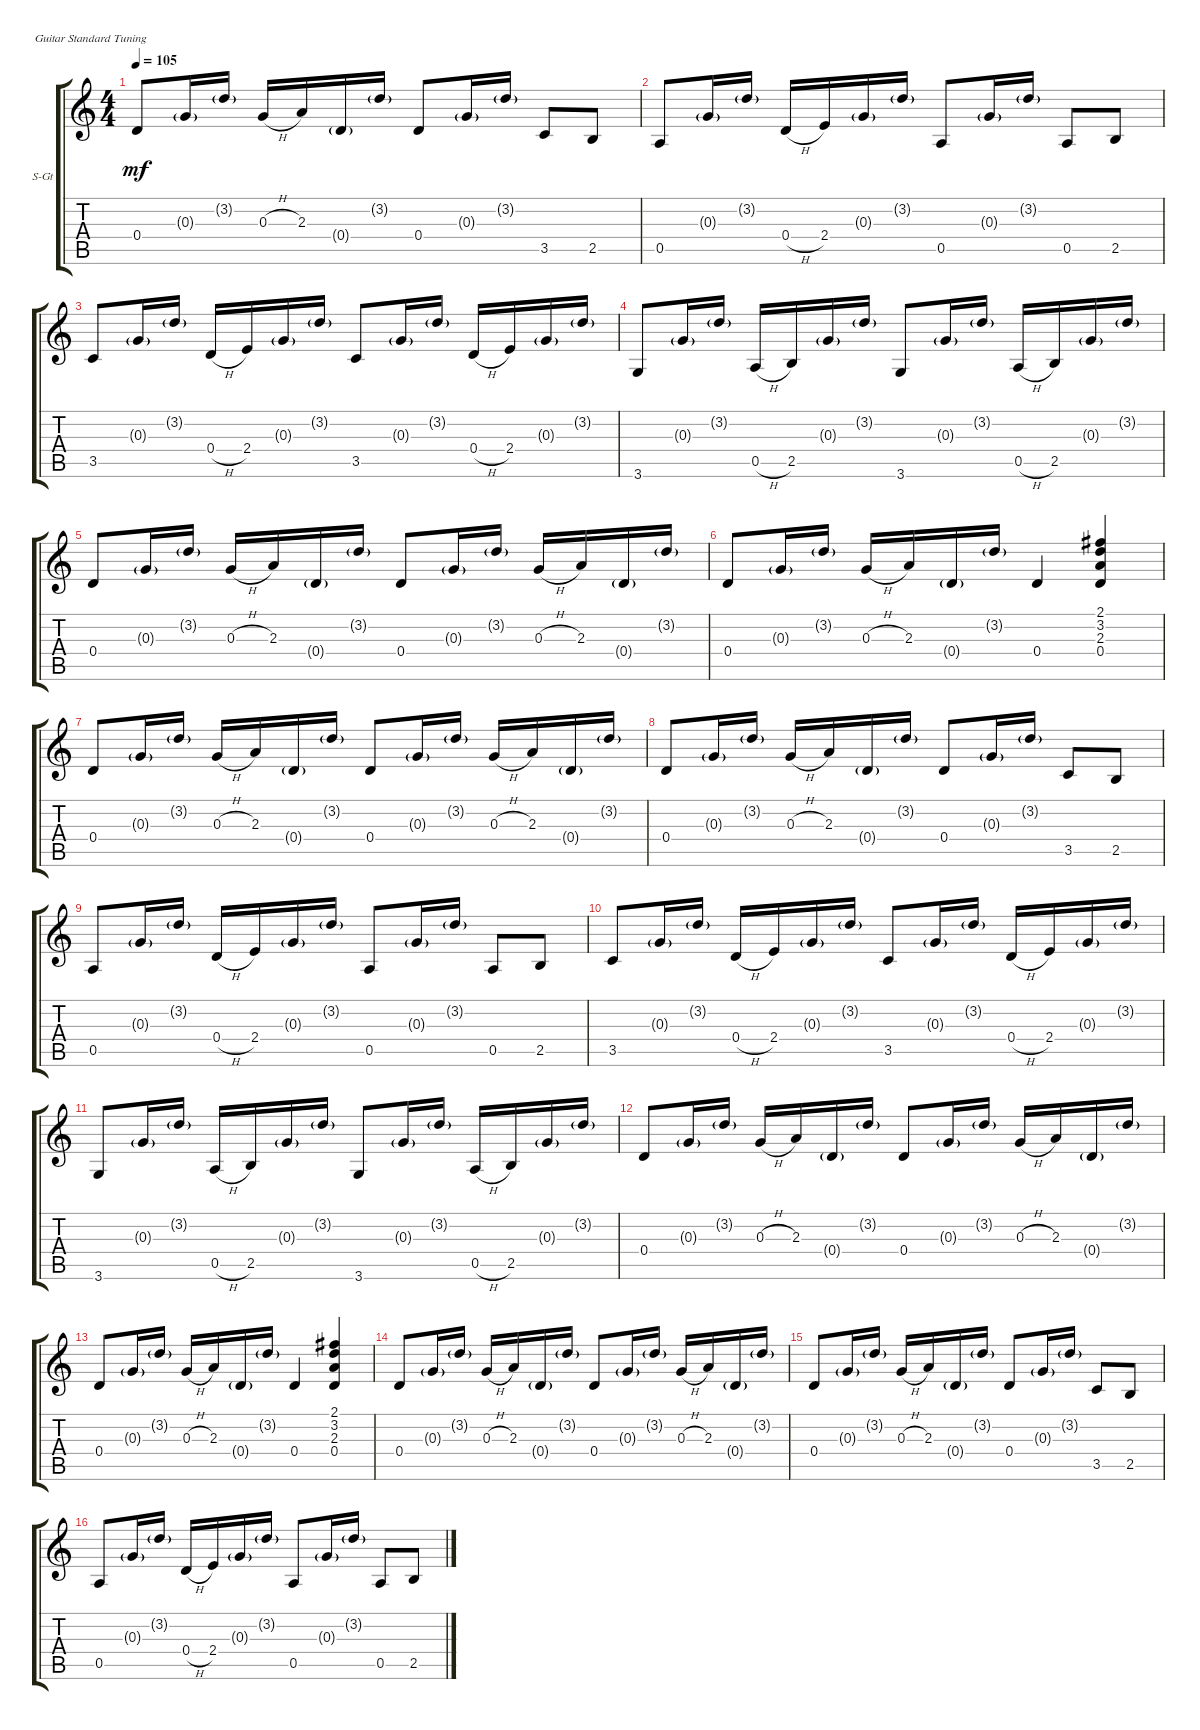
\defaultSystemsLayout 4
\bracketExtendMode groupsimilarinstruments
\firstSystemTrackNameOrientation horizontal
\otherSystemsTrackNameOrientation horizontal
\track ("Steel Guitar" "S-Gt") {instrument acousticguitarsteel}
\staff {score tabs}
\tuning (E4 B3 G3 D3 A2 E2)
\ts (4 4)
\tempo 105
\clef g2
\ks c
0.4.8{dy mf} 0.3{g}.16 3.2{g}.16 0.3{h}.16 2.3.16 0.4{g}.16 3.2{g}.16 0.4.8 0.3{g}.16 3.2{g}.16 3.5.8 2.5.8 |
0.5.8 0.3{g}.16 3.2{g}.16 0.4{h}.16 2.4.16 0.3{g}.16 3.2{g}.16 0.5.8 0.3{g}.16 3.2{g}.16 0.5.8 2.5.8 |
3.5.8 0.3{g}.16 3.2{g}.16 0.4{h}.16 2.4.16 0.3{g}.16 3.2{g}.16 3.5.8 0.3{g}.16 3.2{g}.16 0.4{h}.16 2.4.16 0.3{g}.16 3.2{g}.16 |
3.6.8 0.3{g}.16 3.2{g}.16 0.5{h}.16 2.5.16 0.3{g}.16 3.2{g}.16 3.6.8 0.3{g}.16 3.2{g}.16 0.5{h}.16 2.5.16 0.3{g}.16 3.2{g}.16 |
0.4.8 0.3{g}.16 3.2{g}.16 0.3{h}.16 2.3.16 0.4{g}.16 3.2{g}.16 0.4.8 0.3{g}.16 3.2{g}.16 0.3{h}.16 2.3.16 0.4{g}.16 3.2{g}.16 |
0.4.8 0.3{g}.16 3.2{g}.16 0.3{h}.16 2.3.16 0.4{g}.16 3.2{g}.16 0.4.4 (0.4 2.3 3.2 2.1).4 |
0.4.8 0.3{g}.16 3.2{g}.16 0.3{h}.16 2.3.16 0.4{g}.16 3.2{g}.16 0.4.8 0.3{g}.16 3.2{g}.16 0.3{h}.16 2.3.16 0.4{g}.16 3.2{g}.16 |
0.4.8 0.3{g}.16 3.2{g}.16 0.3{h}.16 2.3.16 0.4{g}.16 3.2{g}.16 0.4.8 0.3{g}.16 3.2{g}.16 3.5.8 2.5.8 |
0.5.8 0.3{g}.16 3.2{g}.16 0.4{h}.16 2.4.16 0.3{g}.16 3.2{g}.16 0.5.8 0.3{g}.16 3.2{g}.16 0.5.8 2.5.8 |
3.5.8 0.3{g}.16 3.2{g}.16 0.4{h}.16 2.4.16 0.3{g}.16 3.2{g}.16 3.5.8 0.3{g}.16 3.2{g}.16 0.4{h}.16 2.4.16 0.3{g}.16 3.2{g}.16 |
3.6.8 0.3{g}.16 3.2{g}.16 0.5{h}.16 2.5.16 0.3{g}.16 3.2{g}.16 3.6.8 0.3{g}.16 3.2{g}.16 0.5{h}.16 2.5.16 0.3{g}.16 3.2{g}.16 |
0.4.8 0.3{g}.16 3.2{g}.16 0.3{h}.16 2.3.16 0.4{g}.16 3.2{g}.16 0.4.8 0.3{g}.16 3.2{g}.16 0.3{h}.16 2.3.16 0.4{g}.16 3.2{g}.16 |
0.4.8 0.3{g}.16 3.2{g}.16 0.3{h}.16 2.3.16 0.4{g}.16 3.2{g}.16 0.4.4 (0.4 2.3 3.2 2.1).4 |
0.4.8 0.3{g}.16 3.2{g}.16 0.3{h}.16 2.3.16 0.4{g}.16 3.2{g}.16 0.4.8 0.3{g}.16 3.2{g}.16 0.3{h}.16 2.3.16 0.4{g}.16 3.2{g}.16 |
0.4.8 0.3{g}.16 3.2{g}.16 0.3{h}.16 2.3.16 0.4{g}.16 3.2{g}.16 0.4.8 0.3{g}.16 3.2{g}.16 3.5.8 2.5.8 |
0.5.8 0.3{g}.16 3.2{g}.16 0.4{h}.16 2.4.16 0.3{g}.16 3.2{g}.16 0.5.8 0.3{g}.16 3.2{g}.16 0.5.8 2.5.8
